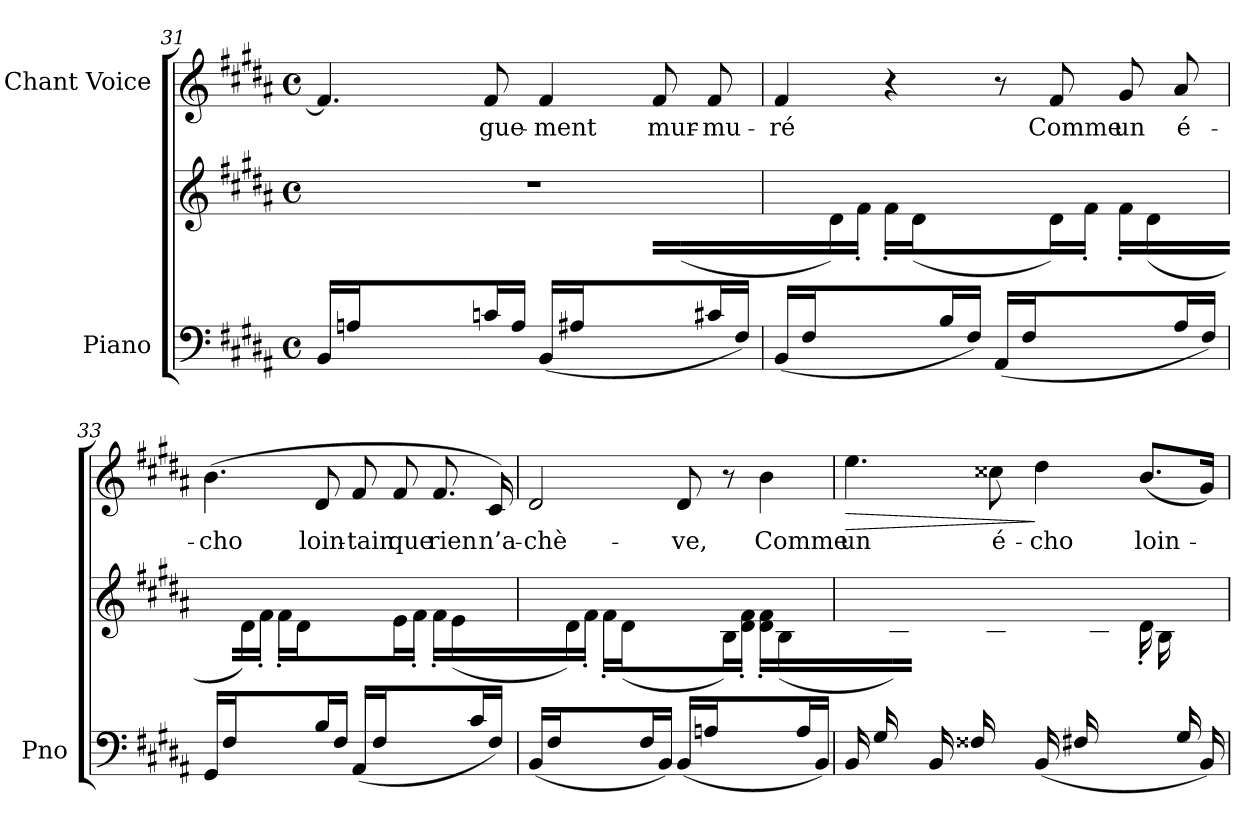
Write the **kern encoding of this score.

**kern	**kern	**kern	**text	**dynam
*part2	*part2	*part1	*part1	*part1
*staff3	*staff2	*staff1	*staff1	*staff1
*I"Piano	*	*I"Chant Voice	*	*
*I'Pno	*	*	*	*
!!LO:LB:g=z
*clefF4	*clefG2	*clefG2	*	*
*k[f#c#g#d#a#]	*k[f#c#g#d#a#]	*k[f#c#g#d#a#]	*	*
*M4/4	*M4/4	*M4/4	*	*
*met(c)	*met(c)	*met(c)	*	*
=31	=31	=31	=31	=31
*	*^	*	*	*
(<16BB/LL	1r	8ryy	4.f#/]	.	.
16An/	.	.	.	.	.
4ryy	.	16d#\)	.	.	.
.	.	16f#'\JJ	.	.	.
.	.	16f#'\LL	.	.	.
.	.	16e\	.	.	.
!	!	!	!	!LO:LY:b	!
16cn/	.	4ryy	8f#/	-gue-	.
16A/JJ	.	.	.	.	.
!	!	!	!	!LO:LY:b	!
(<16BB/LL	.	.	4f#/	-ment	.
16A#X/	.	.	.	.	.
4ryy	.	16e\)	.	.	.
.	.	16f#'\JJ	.	.	.
!	!	!	!	!LO:LY:b	!
.	.	16f#'\LL	8f#/	mur-	.
.	.	(<16e\	.	.	.
!	!	!	!	!LO:LY:b	!
16c#X/	.	8ryy	8f#/	-mu-	.
16F#/JJ)	.	.	.	.	.
!!LO:LB:g=z
=32	=32	=32	=32	=32	=32
!	!	!	!	!LO:LY:b	!
(<16BB/LL	1ryy	8ryy	4f#/	-ré	.
16F#/	.	.	.	.	.
4ryy	.	16d#\)	.	.	.
.	.	16f#'\JJ	.	.	.
.	.	16f#'\LL	4r	.	.
.	.	(<16d#\	.	.	.
16B/	.	4ryy	.	.	.
16F#/JJ)	.	.	.	.	.
(<16AA#/LL	.	.	8r	.	.
16F#/	.	.	.	.	.
!	!	!	!	!LO:LY:b	!
4ryy	.	16d#\)	8f#/	Comme	.
.	.	16f#'\JJ	.	.	.
!	!	!	!	!LO:LY:b	!
.	.	16f#'\LL	8g#/	un	.
.	.	(<16d#\	.	.	.
!	!	!	!	!LO:LY:b	!
16A#/	.	8ryy	8a#/	é-	.
16F#/JJ)	.	.	.	.	.
!!LO:LB:g=z
=33	=33	=33	=33	=33	=33
!	!	!	!	!LO:LY:b	!
(<16GG#/LL	1ryy	8ryy	(4.b\	-cho	.
16F#/	.	.	.	.	.
4ryy	.	16d#\)	.	.	.
.	.	16f#'\JJ	.	.	.
.	.	16f#'\LL	.	.	.
.	.	16d#\	.	.	.
!	!	!	!	!LO:LY:b	!
16B/	.	4ryy	8d#/	loin-	.
16F#/JJ	.	.	.	.	.
!	!	!	!	!LO:LY:b	!
(<16AA#/LL	.	.	8f#/	-tain	.
16F#/	.	.	.	.	.
!	!	!	!	!LO:LY:b	!
4ryy	.	16e\)	8f#/	que	.
.	.	16f#'\JJ	.	.	.
!	!	!	!	!LO:LY:b	!
.	.	16f#'\LL	8.f#/	rien	.
.	.	(<16e\	.	.	.
16c#/	.	8ryy	.	.	.
!	!	!	!	!LO:LY:b	!
16F#/JJ)	.	.	16c#/)	n’a-	.
!!LO:PB:g=z
=34	=34	=34	=34	=34	=34
!	!	!	!	!LO:LY:b	!
(<16BB/LL	1ryy	8ryy	2d#/	-chè-	.
16F#/	.	.	.	.	.
4ryy	.	16d#\)	.	.	.
.	.	16f#'\JJ	.	.	.
.	.	16f#'\LL	.	.	.
.	.	(<16d#\	.	.	.
16F#/	.	4ryy	.	.	.
16BB/JJ)	.	.	.	.	.
!	!	!	!	!LO:LY:b	!
(<16BB/LL	.	.	8d#/	-ve,	.
16An/	.	.	.	.	.
4ryy	.	16B\)	8r	.	.
.	.	16d#\' 16f#\'JJ	.	.	.
!	!	!	!	!LO:LY:b	!
.	.	16d#\' 16f#\'LL	4b\	Comme	.
.	.	(<16B\	.	.	.
16A/	.	8ryy	.	.	.
16BB/JJ)	.	.	.	.	.
!!LO:LB:g=z
=35	=35	=35	=35	=35	=35
!	!	!	!	!LO:LY:b	!LO:HP:b
(<16BB/LL	1ryy	8ryy	4.ee\	un	>
16G#/	.	.	.	.	.
8ryy	.	16B\)	.	.	.
.	.	16e\JJ	.	.	.
(<16BB/LL	.	8ryy	.	.	.
16F##X/	.	.	.	.	.
!	!	!	!	!LO:LY:b	!
8ryy	.	16B\)	8cc##X\	é-	.
.	.	16dn\JJ	.	.	.
!	!	!	!	!LO:LY:b	!
(<16BB/LL	.	8ryy	4dd#\	-cho	]
16F#X/	.	.	.	.	.
4ryy	.	16B\)	.	.	.
.	.	16d#X'\JJ	.	.	.
!	!	!	!	!LO:LY:b	!
.	.	16d#'\LL	(8.b/L	loin-	.
.	.	(<16B\	.	.	.
16G#/	.	8ryy	.	.	.
16BB/JJ)	.	.	16g#/Jk)	.	.
*	*v	*v	*	*	*
=	=	=	=	=
*-	*-	*-	*-	*-
